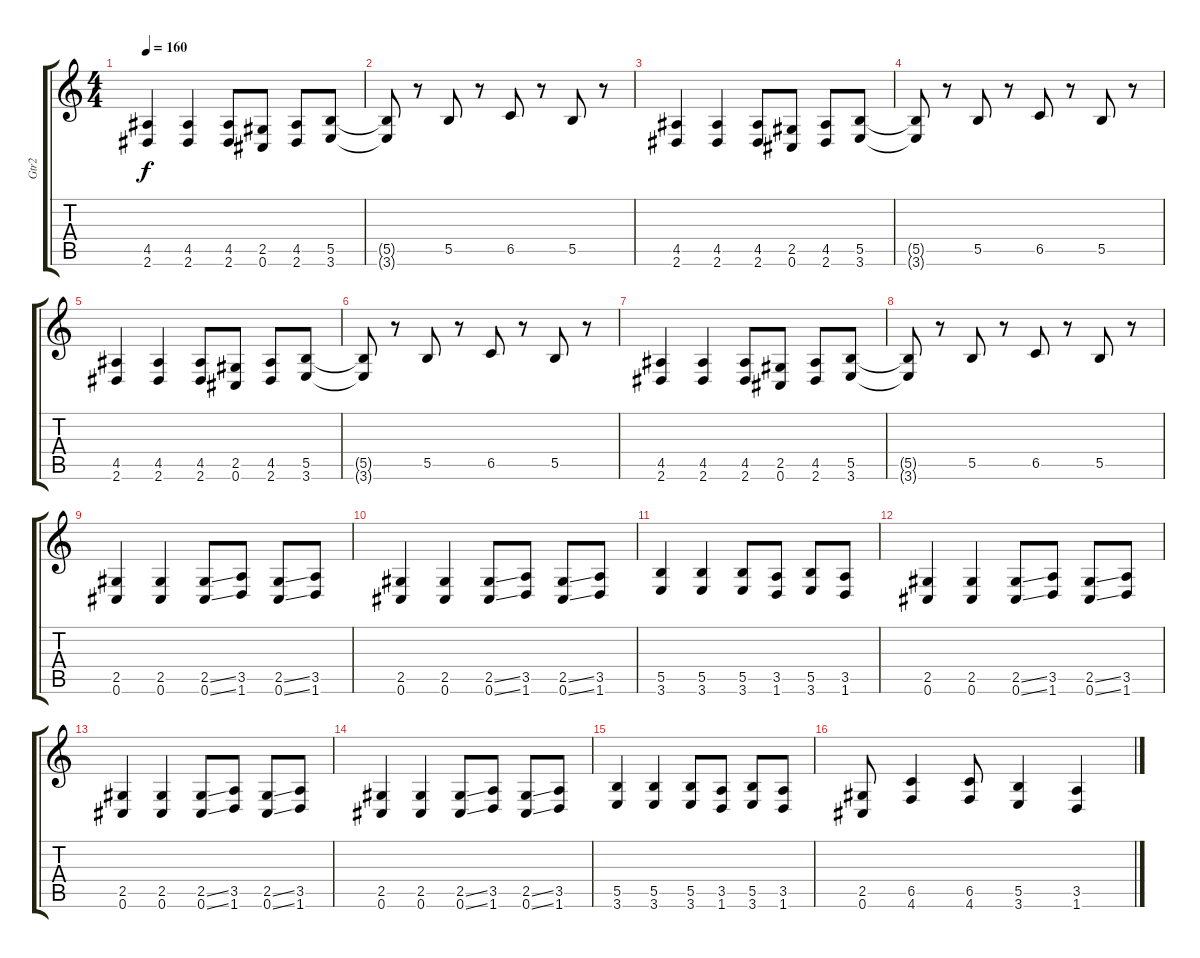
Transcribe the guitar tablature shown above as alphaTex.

\track ("Gtr2" "Gtr2") {instrument distortionguitar}
\staff {score tabs}
\tuning (Db4 Ab3 E3 B2 Gb2 Db2) {hide}
\ts (4 4)
\tempo 160
\clef g2
\ks c
(4.5 2.6).4{dy f} (4.5 2.6).4 (4.5 2.6).8 (2.5 0.6).8 (4.5 2.6).8 (5.5 3.6).8 |
(5.5{t} 3.6{t}).8 r.8 5.5.8 r.8 6.5.8 r.8 5.5.8 r.8 |
(4.5 2.6).4 (4.5 2.6).4 (4.5 2.6).8 (2.5 0.6).8 (4.5 2.6).8 (5.5 3.6).8 |
(5.5{t} 3.6{t}).8 r.8 5.5.8 r.8 6.5.8 r.8 5.5.8 r.8 |
(4.5 2.6).4 (4.5 2.6).4 (4.5 2.6).8 (2.5 0.6).8 (4.5 2.6).8 (5.5 3.6).8 |
(5.5{t} 3.6{t}).8 r.8 5.5.8 r.8 6.5.8 r.8 5.5.8 r.8 |
(4.5 2.6).4 (4.5 2.6).4 (4.5 2.6).8 (2.5 0.6).8 (4.5 2.6).8 (5.5 3.6).8 |
(5.5{t} 3.6{t}).8 r.8 5.5.8 r.8 6.5.8 r.8 5.5.8 r.8 |
(2.5 0.6).4 (2.5 0.6).4 (2.5{ss} 0.6{ss}).8 (3.5 1.6).8 (2.5{ss} 0.6{ss}).8 (3.5 1.6).8 |
(2.5 0.6).4 (2.5 0.6).4 (2.5{ss} 0.6{ss}).8 (3.5 1.6).8 (2.5{ss} 0.6{ss}).8 (3.5 1.6).8 |
(5.5 3.6).4 (5.5 3.6).4 (5.5 3.6).8 (3.5 1.6).8 (5.5 3.6).8 (3.5 1.6).8 |
(2.5 0.6).4 (2.5 0.6).4 (2.5{ss} 0.6{ss}).8 (3.5 1.6).8 (2.5{ss} 0.6{ss}).8 (3.5 1.6).8 |
(2.5 0.6).4 (2.5 0.6).4 (2.5{ss} 0.6{ss}).8 (3.5 1.6).8 (2.5{ss} 0.6{ss}).8 (3.5 1.6).8 |
(2.5 0.6).4 (2.5 0.6).4 (2.5{ss} 0.6{ss}).8 (3.5 1.6).8 (2.5{ss} 0.6{ss}).8 (3.5 1.6).8 |
(5.5 3.6).4 (5.5 3.6).4 (5.5 3.6).8 (3.5 1.6).8 (5.5 3.6).8 (3.5 1.6).8 |
(2.5 0.6).8 (6.5 4.6).4 (6.5 4.6).8 (5.5 3.6).4 (3.5 1.6).4
